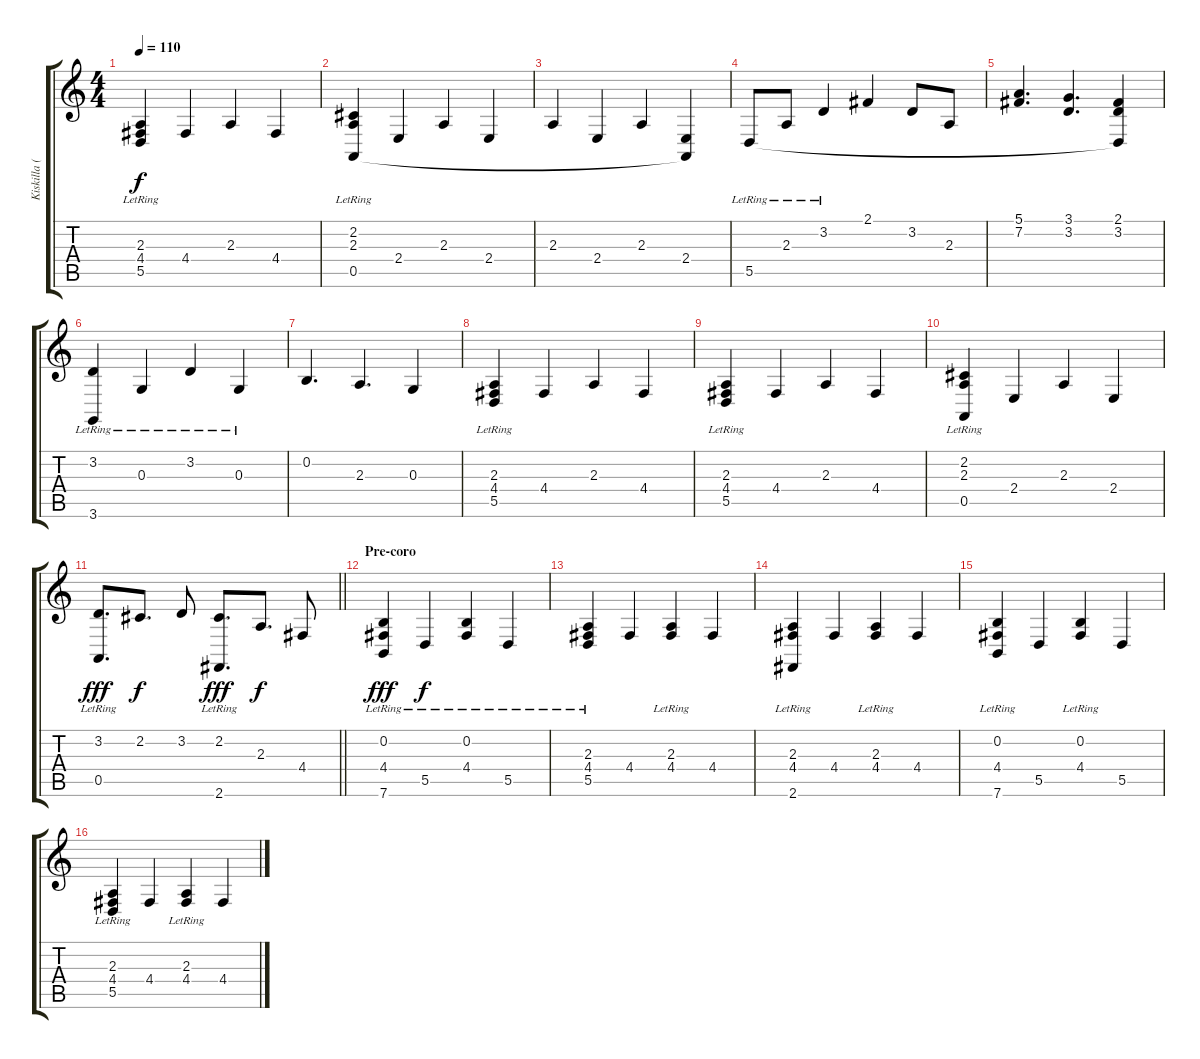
\track ("Kiskilla (Pepe Herrero)" "Kiskilla (") {instrument acousticgrandpiano}
\staff {score tabs}
\tuning (E4 B3 G3 D3 A2 E2) {hide}
\ts (4 4)
\tempo 110
\clef g2
\ks c
(2.3 4.4 5.5{lr}).4{dy f} 4.4.4 2.3.4 4.4.4 |
(2.2{lr} 2.3{lr} 0.5{lr}).4 2.4.4 2.3.4 2.4.4 |
2.3.4 2.4.4 2.3.4 (2.4 0.5{t}).4 |
5.5{lr}.8 2.3{lr}.8 3.2{lr}.4 2.1.4 3.2.8 2.3.8 |
(5.1 7.2).4{d} (3.1 3.2).4{d} (2.1 3.2 5.5{t}).4 |
(3.2 3.6{lr}).4 0.3{lr}.4 3.2{lr}.4 0.3{lr}.4 |
0.2.4{d} 2.3.4{d} 0.3.4 |
(2.3 4.4 5.5{lr}).4 4.4.4 2.3.4 4.4.4 |
(2.3 4.4 5.5{lr}).4 4.4.4 2.3.4 4.4.4 |
(2.2{lr} 2.3{lr} 0.5{lr}).4 2.4.4 2.3.4 2.4.4 |
\barLineRight lightlight
(3.2 0.5{lr}).8{d dy fff} 2.2.8{d dy f} 3.2.8 (2.2 2.6{lr}).8{d dy fff} 2.3.8{d dy f} 4.4.8 |
\section ("" "Pre-coro")
(0.2{lr} 4.4{lr} 7.6{lr}).4{dy fff} 5.5{lr}.4{dy f} (0.2{lr} 4.4{lr}).4 5.5{lr}.4 |
(2.3{lr} 4.4 5.5{lr}).4 4.4.4 (2.3{lr} 4.4).4 4.4.4 |
(2.3{lr} 4.4 2.6{lr}).4 4.4.4 (2.3{lr} 4.4).4 4.4.4 |
(0.2{lr} 4.4{lr} 7.6{lr}).4 5.5.4 (0.2{lr} 4.4{lr}).4 5.5.4 |
(2.3{lr} 4.4 5.5{lr}).4 4.4.4 (2.3{lr} 4.4).4 4.4.4
